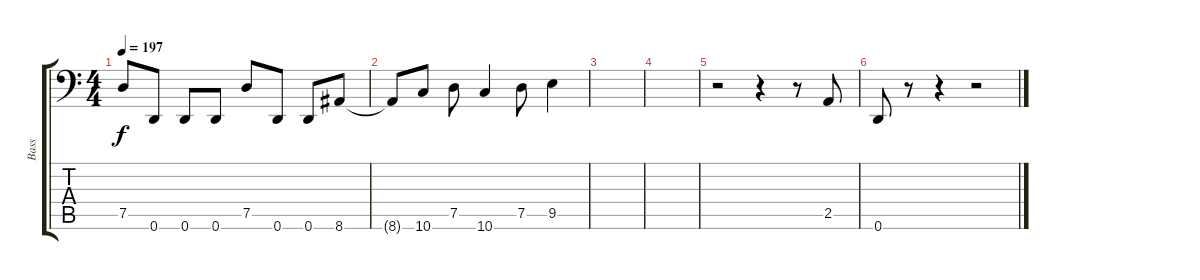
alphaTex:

\track ("Bass" "Bass") {instrument electricbasspick}
\staff {score tabs}
\tuning (D3 A2 F2 C2 G1 D1) {hide}
\ts (4 4)
\tempo 197
\clef f4
\ks c
7.5{t}.8{dy f} 0.6.8 0.6.8 0.6.8 7.5.8 0.6.8 0.6.8 8.6.8 |
8.6{t}.8 10.6.8 7.5.8 10.6.4 7.5.8 9.5.4 |
|
|
r.2 r.4 r.8 2.5.8 |
0.6.8 r.8 r.4 r.2
